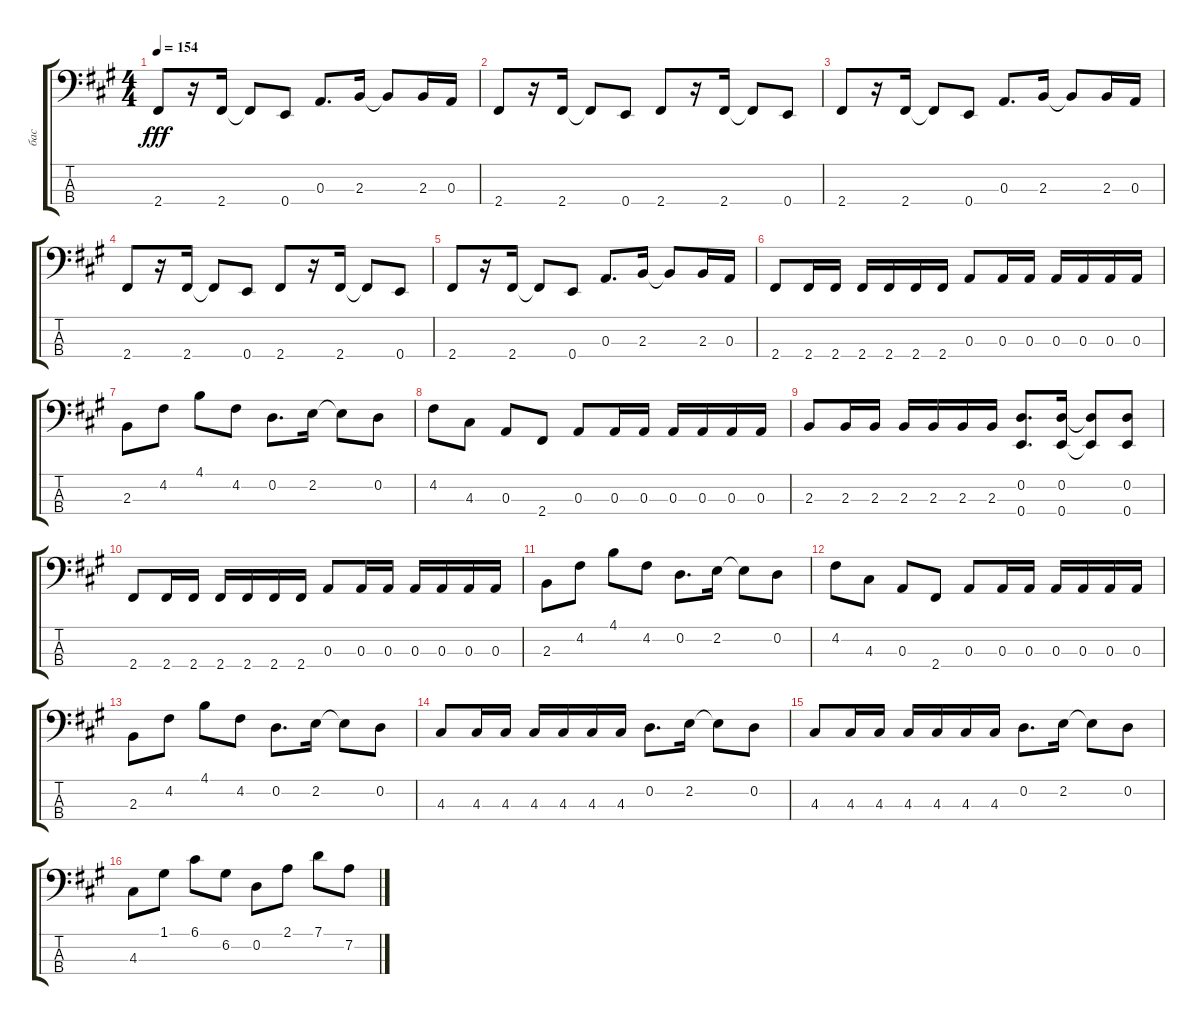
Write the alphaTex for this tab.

\track ("бас" "бас") {instrument electricbassfinger}
\staff {score tabs}
\tuning (G2 D2 A1 E1) {hide}
\ts (4 4)
\tempo 154
\clef f4
\ks f#minor
2.4.8{dy fff} r.16 2.4.16 2.4{t}.8 0.4.8 0.3.8{d} 2.3.16 2.3{t}.8 2.3.16 0.3.16 |
2.4.8 r.16 2.4.16 2.4{t}.8 0.4.8 2.4.8 r.16 2.4.16 2.4{t}.8 0.4.8 |
2.4.8 r.16 2.4.16 2.4{t}.8 0.4.8 0.3.8{d} 2.3.16 2.3{t}.8 2.3.16 0.3.16 |
2.4.8 r.16 2.4.16 2.4{t}.8 0.4.8 2.4.8 r.16 2.4.16 2.4{t}.8 0.4.8 |
2.4.8 r.16 2.4.16 2.4{t}.8 0.4.8 0.3.8{d} 2.3.16 2.3{t}.8 2.3.16 0.3.16 |
2.4.8 2.4.16 2.4.16 2.4.16 2.4.16 2.4.16 2.4.16 0.3.8 0.3.16 0.3.16 0.3.16 0.3.16 0.3.16 0.3.16 |
2.3.8 4.2.8 4.1.8 4.2.8 0.2.8{d} 2.2.16 2.2{t}.8 0.2.8 |
4.2.8 4.3.8 0.3.8 2.4.8 0.3.8 0.3.16 0.3.16 0.3.16 0.3.16 0.3.16 0.3.16 |
2.3.8 2.3.16 2.3.16 2.3.16 2.3.16 2.3.16 2.3.16 (0.2 0.4).8{d} (0.2 0.4).16 (0.2{t} 0.4{t}).8 (0.2 0.4).8 |
2.4.8 2.4.16 2.4.16 2.4.16 2.4.16 2.4.16 2.4.16 0.3.8 0.3.16 0.3.16 0.3.16 0.3.16 0.3.16 0.3.16 |
2.3.8 4.2.8 4.1.8 4.2.8 0.2.8{d} 2.2.16 2.2{t}.8 0.2.8 |
4.2.8 4.3.8 0.3.8 2.4.8 0.3.8 0.3.16 0.3.16 0.3.16 0.3.16 0.3.16 0.3.16 |
2.3.8 4.2.8 4.1.8 4.2.8 0.2.8{d} 2.2.16 2.2{t}.8 0.2.8 |
4.3.8 4.3.16 4.3.16 4.3.16 4.3.16 4.3.16 4.3.16 0.2.8{d} 2.2.16 2.2{t}.8 0.2.8 |
4.3.8 4.3.16 4.3.16 4.3.16 4.3.16 4.3.16 4.3.16 0.2.8{d} 2.2.16 2.2{t}.8 0.2.8 |
4.3.8 1.1.8 6.1.8 6.2.8 0.2.8 2.1.8 7.1.8 7.2.8
